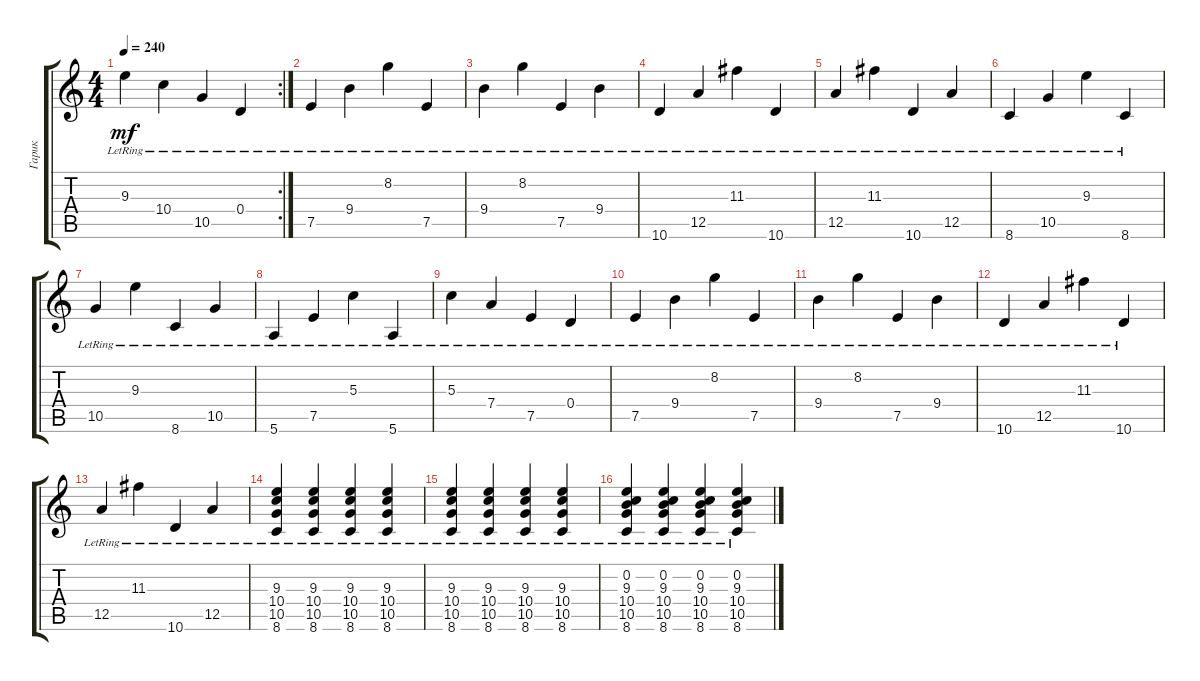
\track ("Гарик" "Гарик") {instrument acousticguitarsteel}
\staff {score tabs}
\tuning (E4 B3 G3 D3 A2 E2) {hide}
\rc 2
\ts (4 4)
\tempo 240
\clef g2
\ks c
9.3{lr}.4{dy mf} 10.4{lr}.4 10.5{lr}.4 0.4{lr}.4 |
7.5{lr}.4 9.4{lr}.4 8.2{lr}.4 7.5{lr}.4 |
9.4{lr}.4 8.2{lr}.4 7.5{lr}.4 9.4{lr}.4 |
10.6{lr}.4 12.5{lr}.4 11.3{lr}.4 10.6{lr}.4 |
12.5{lr}.4 11.3{lr}.4 10.6{lr}.4 12.5{lr}.4 |
8.6{lr}.4 10.5{lr}.4 9.3{lr}.4 8.6{lr}.4 |
10.5{lr}.4 9.3{lr}.4 8.6{lr}.4 10.5{lr}.4 |
5.6{lr}.4 7.5{lr}.4 5.3{lr}.4 5.6{lr}.4 |
5.3{lr}.4 7.4{lr}.4 7.5{lr}.4 0.4{lr}.4 |
7.5{lr}.4 9.4{lr}.4 8.2{lr}.4 7.5{lr}.4 |
9.4{lr}.4 8.2{lr}.4 7.5{lr}.4 9.4{lr}.4 |
10.6{lr}.4 12.5{lr}.4 11.3{lr}.4 10.6{lr}.4 |
12.5{lr}.4 11.3{lr}.4 10.6{lr}.4 12.5{lr}.4 |
(9.3{lr} 10.4{lr} 10.5{lr} 8.6{lr}).4 (9.3{lr} 10.4{lr} 10.5{lr} 8.6{lr}).4 (9.3{lr} 10.4{lr} 10.5{lr} 8.6{lr}).4 (9.3{lr} 10.4{lr} 10.5{lr} 8.6{lr}).4 |
(9.3{lr} 10.4{lr} 10.5{lr} 8.6{lr}).4 (9.3{lr} 10.4{lr} 10.5{lr} 8.6{lr}).4 (9.3{lr} 10.4{lr} 10.5{lr} 8.6{lr}).4 (9.3{lr} 10.4{lr} 10.5{lr} 8.6{lr}).4 |
(0.2 9.3{lr} 10.4{lr} 10.5{lr} 8.6{lr}).4 (0.2 9.3{lr} 10.4{lr} 10.5{lr} 8.6{lr}).4 (0.2 9.3{lr} 10.4{lr} 10.5{lr} 8.6{lr}).4 (0.2 9.3{lr} 10.4{lr} 10.5{lr} 8.6{lr}).4
